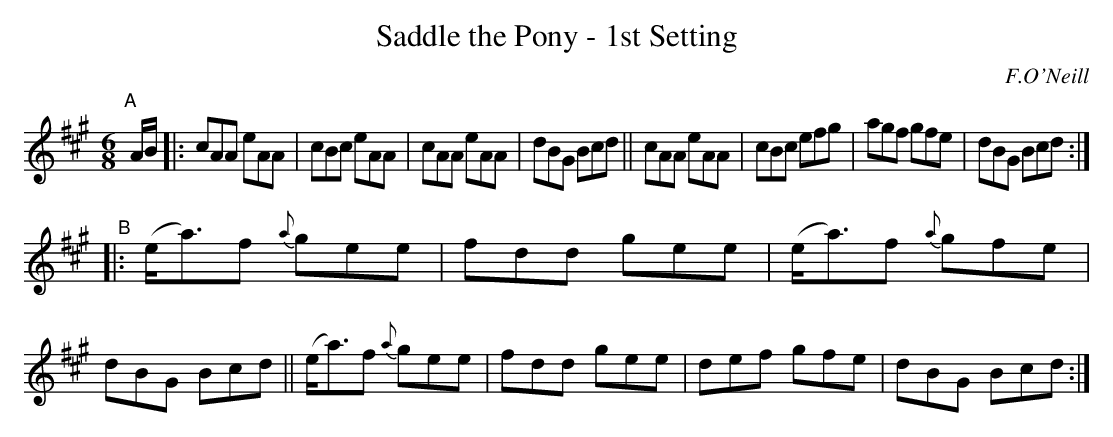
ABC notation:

X:1
T: Saddle the Pony - 1st Setting
O: F.O'Neill
M: 6/8
L: 1/8
K: A
"^A"[|] A/B/ |:\
cAA eAA | cBc eAA | cAA eAA | dBG Bcd ||\
cAA eAA | cBc efg | agf gfe | dBG Bcd :|
"^B"|:\
(e/a3/)f {a}gee | fdd gee | (e/a3/)f {a}gfe | dBG Bcd ||\
(e/a3/)f {a}gee | fdd gee | def gfe | dBG Bcd :|
